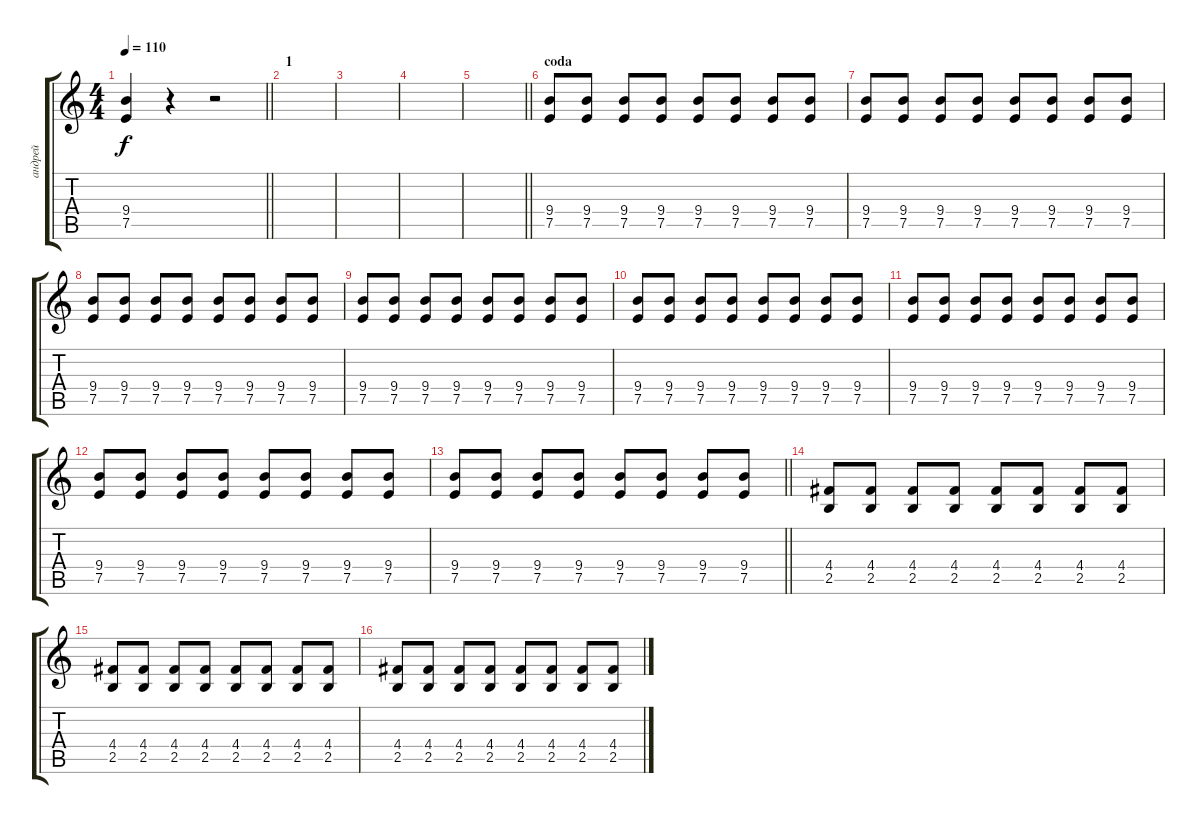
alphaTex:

\track ("андрей" "андрей") {instrument acousticguitarsteel}
\staff {score tabs}
\tuning (E4 B3 G3 D3 A2 E2) {hide}
\ts (4 4)
\tempo 110
\clef g2
\barLineRight lightlight
\ks c
(9.4 7.5).4{dy f} r.4 r.2 |
\section ("" "1")
|
|
|
\barLineRight lightlight
|
\section ("" "coda")
(9.4 7.5).8 (9.4 7.5).8 (9.4 7.5).8 (9.4 7.5).8 (9.4 7.5).8 (9.4 7.5).8 (9.4 7.5).8 (9.4 7.5).8 |
(9.4 7.5).8 (9.4 7.5).8 (9.4 7.5).8 (9.4 7.5).8 (9.4 7.5).8 (9.4 7.5).8 (9.4 7.5).8 (9.4 7.5).8 |
(9.4 7.5).8 (9.4 7.5).8 (9.4 7.5).8 (9.4 7.5).8 (9.4 7.5).8 (9.4 7.5).8 (9.4 7.5).8 (9.4 7.5).8 |
(9.4 7.5).8 (9.4 7.5).8 (9.4 7.5).8 (9.4 7.5).8 (9.4 7.5).8 (9.4 7.5).8 (9.4 7.5).8 (9.4 7.5).8 |
(9.4 7.5).8 (9.4 7.5).8 (9.4 7.5).8 (9.4 7.5).8 (9.4 7.5).8 (9.4 7.5).8 (9.4 7.5).8 (9.4 7.5).8 |
(9.4 7.5).8 (9.4 7.5).8 (9.4 7.5).8 (9.4 7.5).8 (9.4 7.5).8 (9.4 7.5).8 (9.4 7.5).8 (9.4 7.5).8 |
(9.4 7.5).8 (9.4 7.5).8 (9.4 7.5).8 (9.4 7.5).8 (9.4 7.5).8 (9.4 7.5).8 (9.4 7.5).8 (9.4 7.5).8 |
\barLineRight lightlight
(9.4 7.5).8 (9.4 7.5).8 (9.4 7.5).8 (9.4 7.5).8 (9.4 7.5).8 (9.4 7.5).8 (9.4 7.5).8 (9.4 7.5).8 |
(4.4 2.5).8 (4.4 2.5).8 (4.4 2.5).8 (4.4 2.5).8 (4.4 2.5).8 (4.4 2.5).8 (4.4 2.5).8 (4.4 2.5).8 |
(4.4 2.5).8 (4.4 2.5).8 (4.4 2.5).8 (4.4 2.5).8 (4.4 2.5).8 (4.4 2.5).8 (4.4 2.5).8 (4.4 2.5).8 |
(4.4 2.5).8 (4.4 2.5).8 (4.4 2.5).8 (4.4 2.5).8 (4.4 2.5).8 (4.4 2.5).8 (4.4 2.5).8 (4.4 2.5).8
